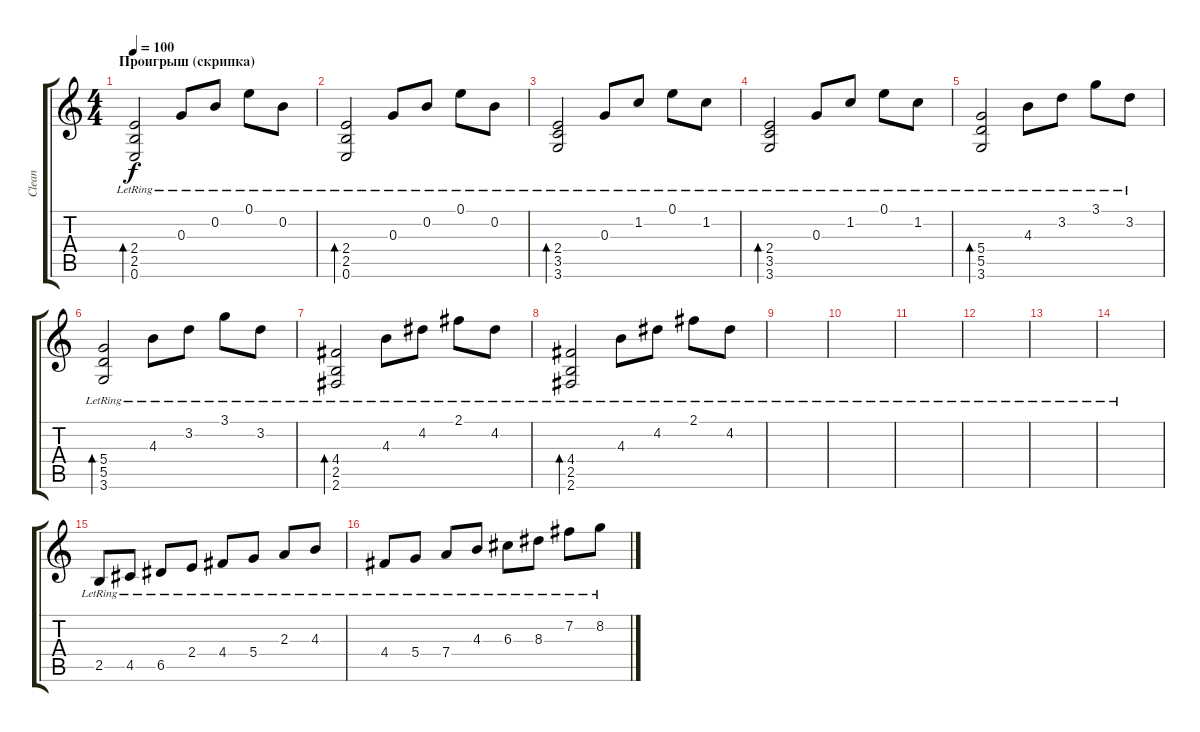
\track ("Clean" "Clean") {instrument acousticguitarsteel}
\staff {score tabs}
\tuning (E4 B3 G3 D3 A2 E2) {hide}
\ts (4 4)
\section ("" "Проигрыш (скрипка)")
\tempo 100
\clef g2
\ks c
(2.4{lr} 2.5{lr} 0.6{lr}).2{bd 120 dy f} 0.3{lr}.8 0.2{lr}.8 0.1{lr}.8 0.2{lr}.8 |
(2.4{lr} 2.5{lr} 0.6{lr}).2{bd 120} 0.3{lr}.8 0.2{lr}.8 0.1{lr}.8 0.2{lr}.8 |
(2.4{lr} 3.5{lr} 3.6{lr}).2{bd 120} 0.3{lr}.8 1.2{lr}.8 0.1{lr}.8 1.2{lr}.8 |
(2.4{lr} 3.5{lr} 3.6{lr}).2{bd 120} 0.3{lr}.8 1.2{lr}.8 0.1{lr}.8 1.2{lr}.8 |
(5.4{lr} 5.5{lr} 3.6{lr}).2{bd 120} 4.3{lr}.8 3.2{lr}.8 3.1{lr}.8 3.2{lr}.8 |
(5.4{lr} 5.5{lr} 3.6{lr}).2{bd 120} 4.3{lr}.8 3.2{lr}.8 3.1{lr}.8 3.2{lr}.8 |
(4.4{lr} 2.5{lr} 2.6{lr}).2{bd 120} 4.3{lr}.8 4.2{lr}.8 2.1{lr}.8 4.2{lr}.8 |
(4.4{lr} 2.5{lr} 2.6{lr}).2{bd 120} 4.3{lr}.8 4.2{lr}.8 2.1{lr}.8 4.2{lr}.8 |
|
|
|
|
|
|
2.5{lr}.8 4.5{lr}.8 6.5{lr}.8 2.4{lr}.8 4.4{lr}.8 5.4{lr}.8 2.3{lr}.8 4.3{lr}.8 |
4.4{lr}.8 5.4{lr}.8 7.4{lr}.8 4.3{lr}.8 6.3{lr}.8 8.3{lr}.8 7.2{lr}.8 8.2{lr}.8
